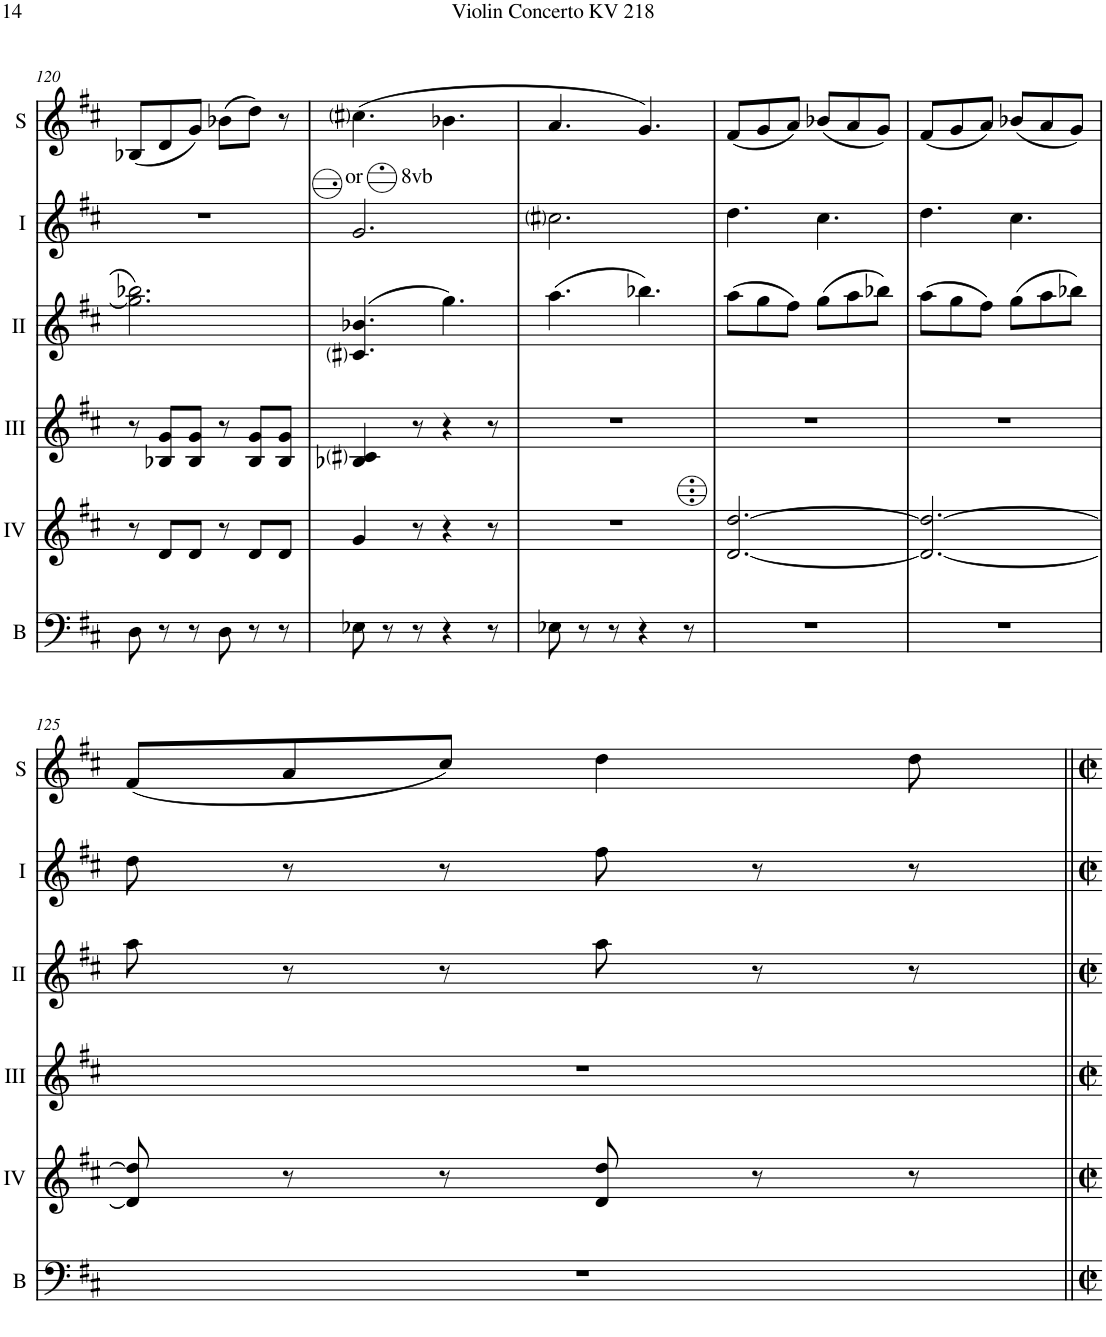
**kern	**kern	**kern	**kern	**kern	**kern
*part6	*part5	*part4	*part3	*part2	*part1
*staff6	*staff5	*staff4	*staff3	*staff2	*staff1
*I"Bass	*I"Acc. 4	*I"Acc. 3	*I"Acc. 2	*I"Acc. 1	*I"Solo
*I'B	*	*	*	*	*I'S
!!LO:PB:g=z
*clefF4	*clefG2	*clefG2	*clefG2	*clefG2	*clefG2
*Trd7c12	*Trd7c12	*	*	*	*
*k[f#c#]	*k[f#c#]	*k[f#c#]	*k[f#c#]	*k[f#c#]	*k[f#c#]
*M6/8	*M6/8	*M6/8	*M6/8	*M6/8	*M6/8
=120	=120	=120	=120	=120	=120
8D\	8r	8r	2.gg\] 2.bb-X\	2.r	(8B-X/L
8r	8d/L	8B-X/ 8g/L	.	.	8d/
8r	8d/J	8B-/ 8g/J	.	.	8g/J)
8D\	8r	8r	.	.	(8b-X\L
8r	8d/L	8B-/ 8g/L	.	.	8dd\J)
8r	8d/J	8B-/ 8g/J	.	.	8r
=121	=121	=121	=121	=121	=121
!	!	!	!	!LO:TX:a:t=or       8vb	!
8E-X\	4g/	4B-X/ 4c#i/	(4.c#i/ 4.b-X/	2.g/	(4.cc#i\
8r	.	.	.	.	.
8r	8r	8r	.	.	.
4r	4r	4r	4.gg\)	.	4.b-X\
8r	8r	8r	.	.	.
=122	=122	=122	=122	=122	=122
8E-X\	2.r	2.r	(4.aa\	2.cc#i\	4.a/
8r	.	.	.	.	.
8r	.	.	.	.	.
4r	.	.	4.bb-X\)	.	4.g/)
8r	.	.	.	.	.
=123	=123	=123	=123	=123	=123
2.r	[2.d/ [2.dd/	2.r	(8aa\L	4.dd\	(8f#/L
.	.	.	8gg\	.	8g/
.	.	.	8ff#\J)	.	8a/J)
.	.	.	(8gg\L	4.cc#\	(8b-X/L
.	.	.	8aa\	.	8a/
.	.	.	8bb-X\J)	.	8g/J)
=124	=124	=124	=124	=124	=124
2.r	2.d/_ 2.dd/_	2.r	(8aa\L	4.dd\	(8f#/L
.	.	.	8gg\	.	8g/
.	.	.	8ff#\J)	.	8a/J)
.	.	.	(8gg\L	4.cc#\	(8b-X/L
.	.	.	8aa\	.	8a/
.	.	.	8bb-X\J)	.	8g/J)
!!LO:LB:g=z
=125	=125	=125	=125	=125	=125
2.r	8d/] 8dd/]	2.r	8aa\	8dd\	(8f#/L
.	8r	.	8r	8r	8a/
.	8r	.	8r	8r	8cc#/J)
.	8d/ 8dd/	.	8aa\	8ff#\	4dd\
.	8r	.	8r	8r	.
.	8r	.	8r	8r	8dd\
=||	=||	=||	=||	=||	=||
*-	*-	*-	*-	*-	*-
